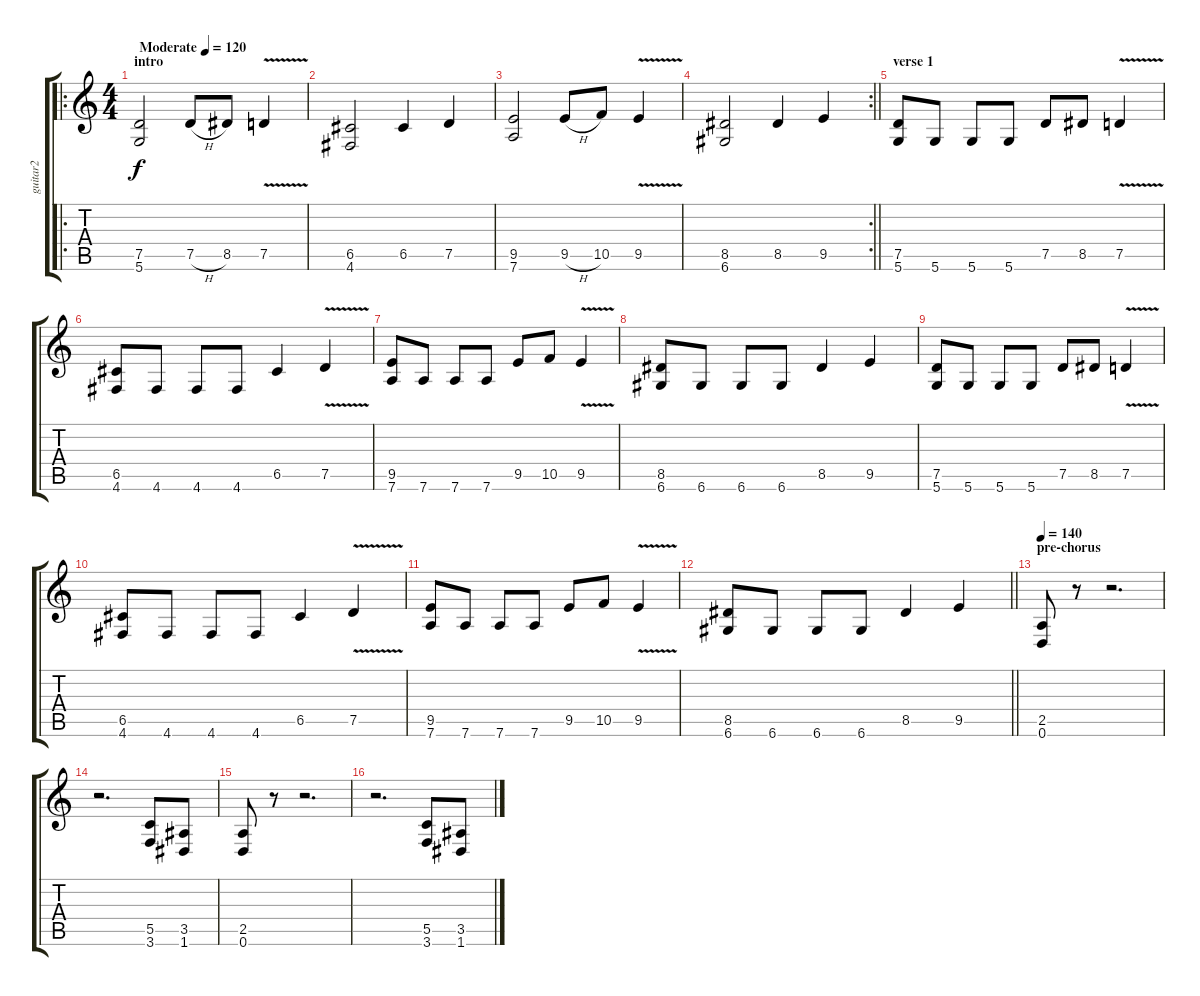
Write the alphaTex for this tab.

\track ("guitar2" "guitar2") {instrument distortionguitar}
\staff {score tabs}
\tuning (D4 A3 F3 C3 G2 D2) {hide}
\ro
\ts (4 4)
\section ("" "intro")
\tempo (120 "Moderate")
\tempo 110
\tempo (120 "Moderate")
\clef g2
\ks c
(7.5 5.6).2{dy f instrument distortionguitar} 7.5{h}.8 8.5.8 7.5{v}.4 |
(6.5 4.6).2 6.5.4 7.5.4 |
(9.5 7.6).2 9.5{h}.8 10.5.8 9.5{v}.4 |
\rc 2
\barLineRight lightlight
(8.5 6.6).2 8.5.4 9.5.4 |
\section ("" "verse 1")
(7.5 5.6).8 5.6.8 5.6.8 5.6.8 7.5.8 8.5.8 7.5{v}.4 |
(6.5 4.6).8 4.6.8 4.6.8 4.6.8 6.5.4 7.5{v}.4 |
(9.5 7.6).8 7.6.8 7.6.8 7.6.8 9.5.8 10.5.8 9.5{v}.4 |
(8.5 6.6).8 6.6.8 6.6.8 6.6.8 8.5.4 9.5.4 |
(7.5 5.6).8 5.6.8 5.6.8 5.6.8 7.5.8 8.5.8 7.5{v}.4 |
(6.5 4.6).8 4.6.8 4.6.8 4.6.8 6.5.4 7.5{v}.4 |
(9.5 7.6).8 7.6.8 7.6.8 7.6.8 9.5.8 10.5.8 9.5{v}.4 |
\barLineRight lightlight
(8.5 6.6).8 6.6.8 6.6.8 6.6.8 8.5.4 9.5.4 |
\section ("" "pre-chorus")
\tempo 140
(2.5 0.6).8 r.8 r.2{d} |
r.2{d} (5.5 3.6).8 (3.5 1.6).8 |
(2.5 0.6).8 r.8 r.2{d} |
r.2{d} (5.5 3.6).8 (3.5 1.6).8
